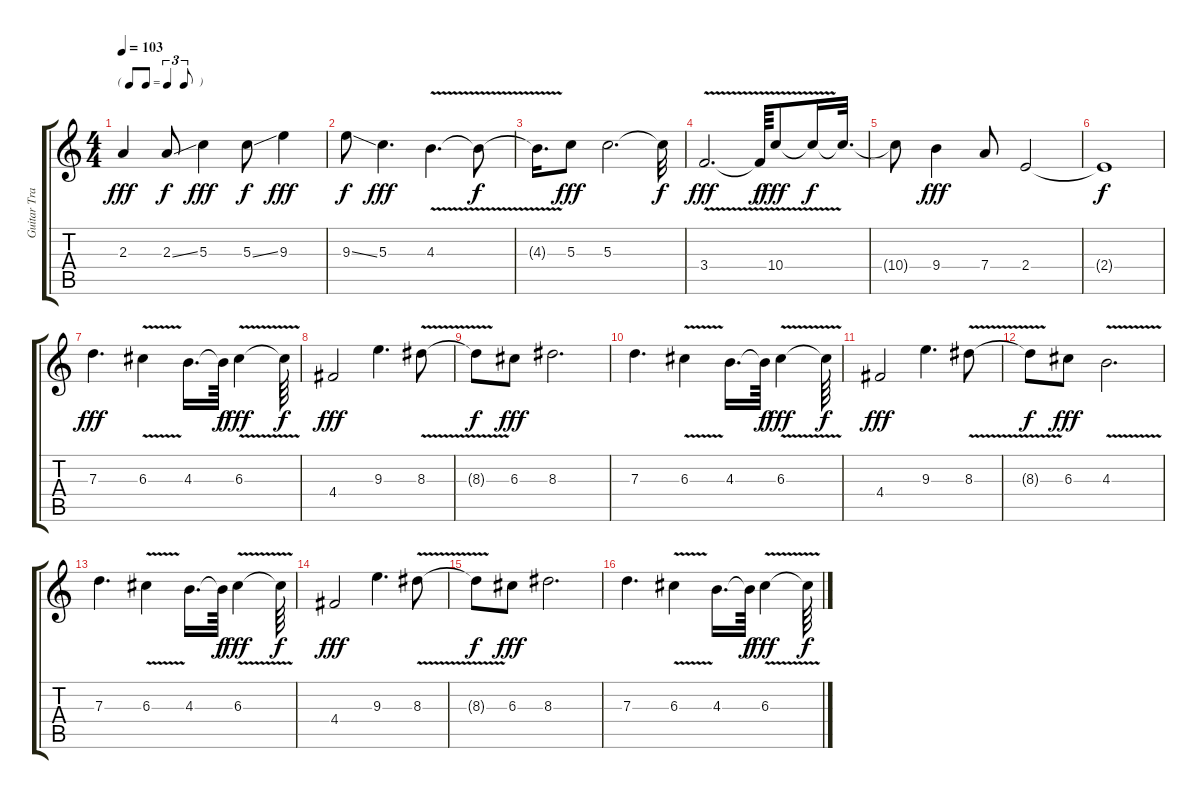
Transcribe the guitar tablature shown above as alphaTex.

\track ("Guitar Track 2" "Guitar Tra") {instrument overdrivenguitar}
\staff {score tabs}
\tuning (E4 B3 G3 D3 A2 E2) {hide}
\ts (4 4)
\tf triplet8th
\tempo 103
\clef g2
\ks c
2.3.4{dy fff} 2.3{ss}.8{dy f} 5.3.4{dy fff} 5.3{ss}.8{dy f} 9.3.4{dy fff} |
9.3{ss}.8{dy f} 5.3.4{d dy fff} 4.3{v}.4{d} 4.3{v t}.8{dy f} |
4.3{t}.16{d} 5.3.8{dy fff} 5.3.2{d} 5.3{t}.32{dy f} |
3.4{v}.2{d dy fff} 3.4{t}.64{dy f} 10.4{v}.8{dy fff} 10.4{t}.16{dy f} 10.4{t}.32{d} |
10.4{t}.8 9.4.4{dy fff} 7.4.8 2.4.2 |
2.4{t}.1{dy f} |
7.3.4{d dy fff} 6.3{v}.4 4.3.16{d} 4.3{t}.64{dy f} 6.3{v}.4{dy fff} 6.3{t}.64{dy f} |
4.4.2{dy fff} 9.3.4{d} 8.3{v}.8 |
8.3{t}.8{dy f} 6.3.8{dy fff} 8.3.2{d} |
7.3.4{d} 6.3{v}.4 4.3.16{d} 4.3{t}.64{dy f} 6.3{v}.4{dy fff} 6.3{t}.64{dy f} |
4.4.2{dy fff} 9.3.4{d} 8.3{v}.8 |
8.3{t}.8{dy f} 6.3.8{dy fff} 4.3{v}.2{d} |
7.3.4{d} 6.3{v}.4 4.3.16{d} 4.3{t}.64{dy f} 6.3{v}.4{dy fff} 6.3{t}.64{dy f} |
4.4.2{dy fff} 9.3.4{d} 8.3{v}.8 |
8.3{t}.8{dy f} 6.3.8{dy fff} 8.3.2{d} |
7.3.4{d} 6.3{v}.4 4.3.16{d} 4.3{t}.64{dy f} 6.3{v}.4{dy fff} 6.3{t}.64{dy f}
